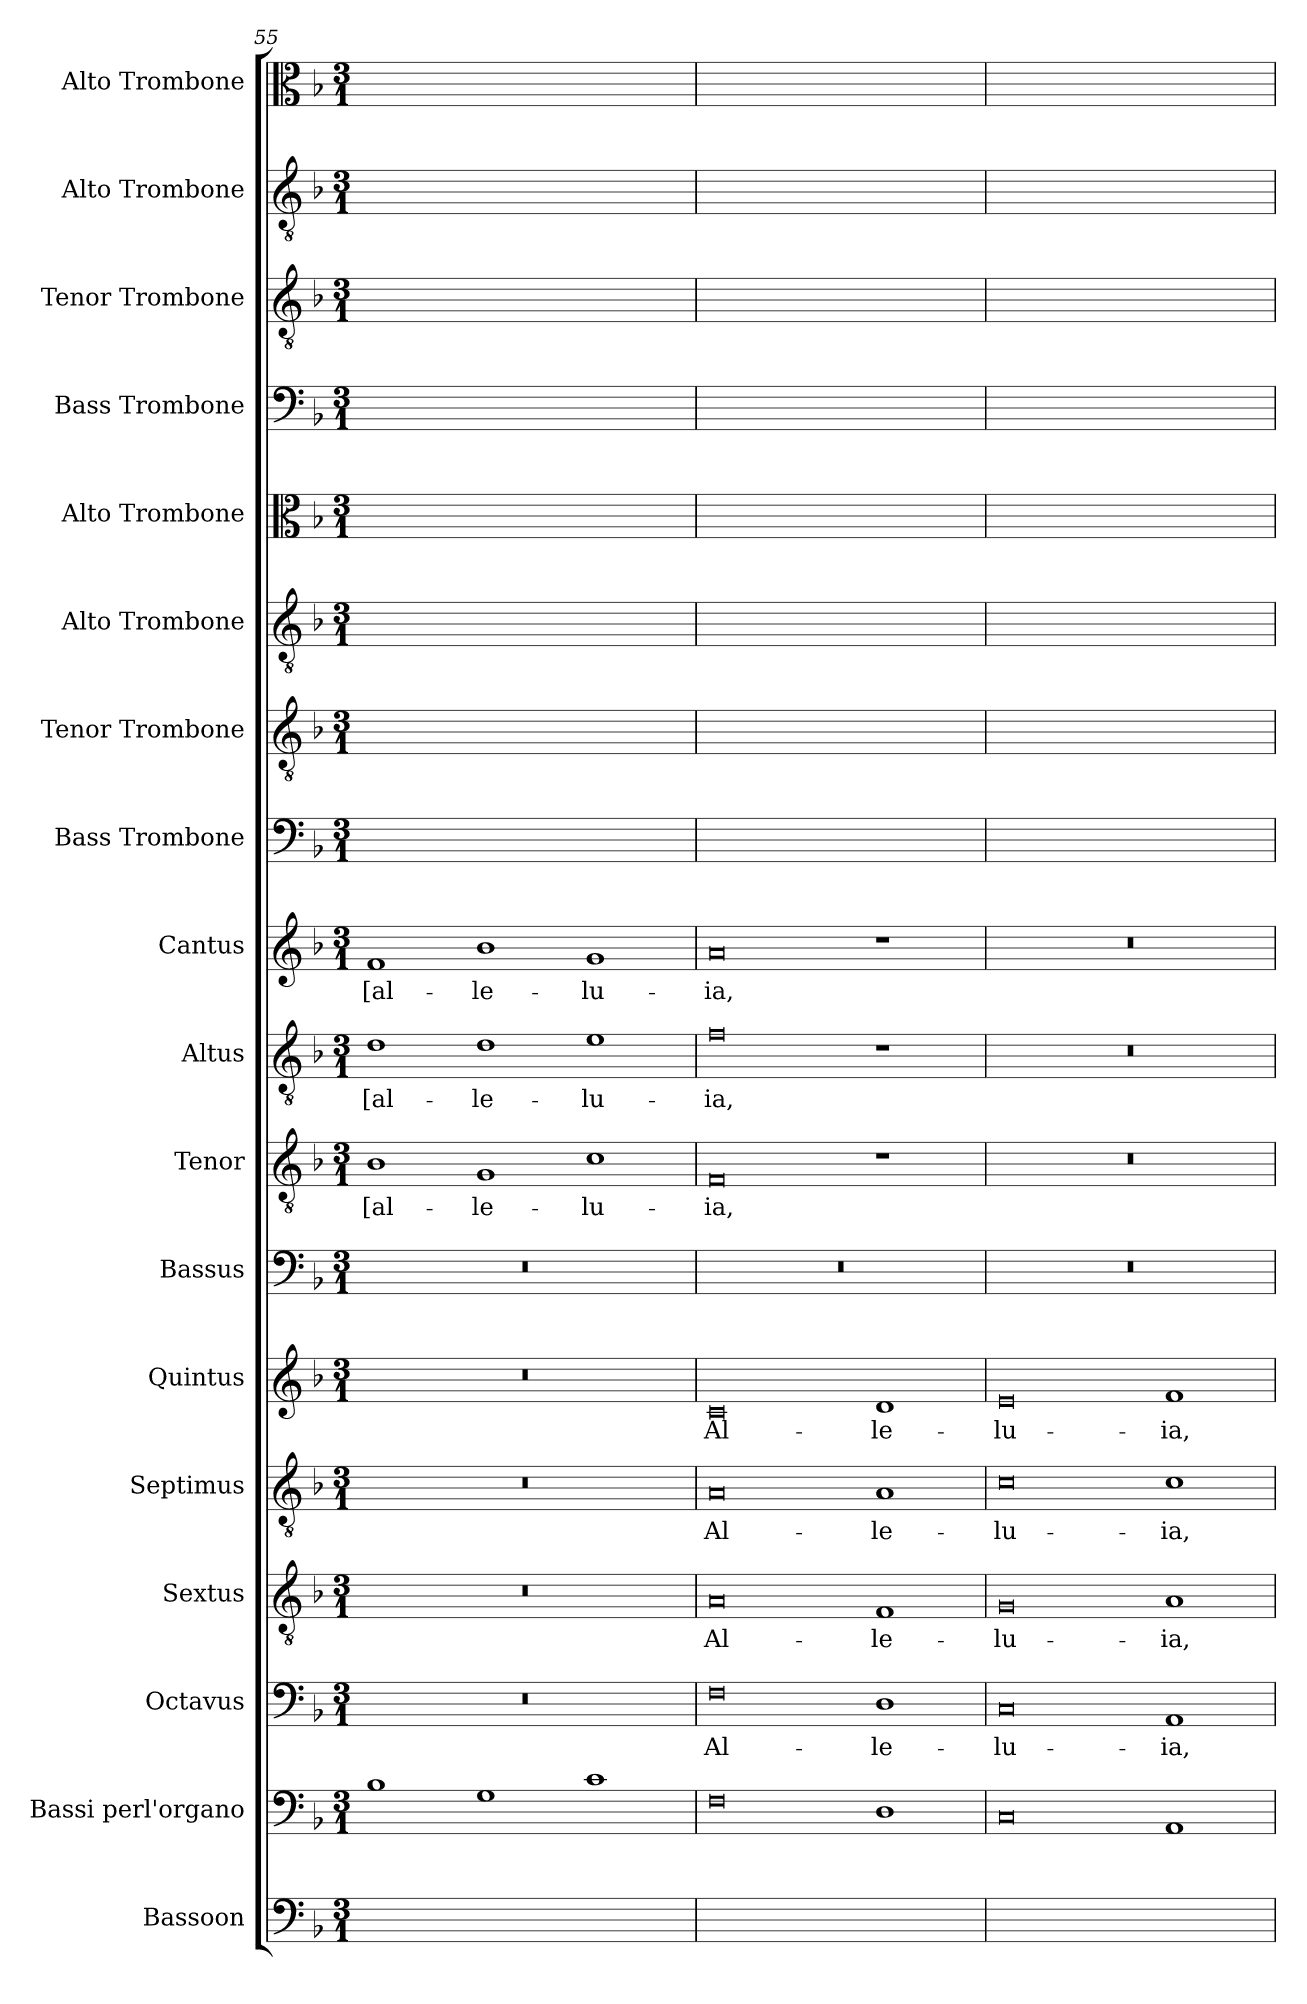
**kern	**kern	**kern	**text	**kern	**text	**kern	**text	**kern	**text	**kern	**kern	**text	**kern	**text	**kern	**text	**kern	**text	**kern	**text	**kern	**text	**kern	**text	**kern	**kern	**text	**kern	**text	**kern	**text
*part18	*part17	*part16	*part16	*part15	*part15	*part14	*part14	*part13	*part13	*part12	*part11	*part11	*part10	*part10	*part9	*part9	*part8	*part8	*part7	*part7	*part6	*part6	*part5	*part5	*part4	*part3	*part3	*part2	*part2	*part1	*part1
*staff18	*staff17	*staff16	*staff16	*staff15	*staff15	*staff14	*staff14	*staff13	*staff13	*staff12	*staff11	*staff11	*staff10	*staff10	*staff9	*staff9	*staff8	*staff8	*staff7	*staff7	*staff6	*staff6	*staff5	*staff5	*staff4	*staff3	*staff3	*staff2	*staff2	*staff1	*staff1
*I"Bassoon	*I"Bassi perl'organo	*I"Octavus	*	*I"Sextus	*	*I"Septimus	*	*I"Quintus	*	*I"Bassus	*I"Tenor	*	*I"Altus	*	*I"Cantus	*	*I"Bass Trombone	*	*I"Tenor Trombone	*	*I"Alto Trombone	*	*I"Alto Trombone	*	*I"Bass Trombone	*I"Tenor Trombone	*	*I"Alto Trombone	*	*I"Alto Trombone	*
*I'Bsn.	*	*	*	*	*	*	*	*	*	*I'B.	*I'T.	*	*I'A.	*	*I'C.	*	*I'B. Tbn.	*	*I'Tbn.	*	*I'A. Tbn.	*	*I'A. Tbn.	*	*I'B. Tbn.	*I'Tbn.	*	*I'A. Tbn.	*	*I'A. Tbn.	*
*clefF4	*clefF4	*clefF4	*	*clefGv2	*	*clefGv2	*	*clefG2	*	*clefF4	*clefGv2	*	*clefGv2	*	*clefG2	*	*clefF4	*	*clefGv2	*	*clefGv2	*	*clefC3	*	*clefF4	*clefGv2	*	*clefGv2	*	*clefC3	*
*	*	*	*	*ITrd7c12	*	*ITrd7c12	*	*	*	*	*ITrd7c12	*	*ITrd7c12	*	*	*	*	*	*	*	*	*	*	*	*	*	*	*	*	*	*
*k[b-]	*k[b-]	*k[b-]	*	*k[b-]	*	*k[b-]	*	*k[b-]	*	*k[b-]	*k[b-]	*	*k[b-]	*	*k[b-]	*	*k[b-]	*	*k[b-]	*	*k[b-]	*	*k[b-]	*	*k[b-]	*k[b-]	*	*k[b-]	*	*k[b-]	*
*d:	*d:	*d:	*	*d:	*	*d:	*	*d:	*	*d:	*d:	*	*d:	*	*d:	*	*d:	*	*d:	*	*d:	*	*d:	*	*d:	*d:	*	*d:	*	*d:	*
*M3/1	*M3/1	*M3/1	*	*M3/1	*	*M3/1	*	*M3/1	*	*M3/1	*M3/1	*	*M3/1	*	*M3/1	*	*M3/1	*	*M3/1	*	*M3/1	*	*M3/1	*	*M3/1	*M3/1	*	*M3/1	*	*M3/1	*
=55	=55	=55	=55	=55	=55	=55	=55	=55	=55	=55	=55	=55	=55	=55	=55	=55	=55	=55	=55	=55	=55	=55	=55	=55	=55	=55	=55	=55	=55	=55	=55
!	!	!LO:N:vis=1	!	!LO:N:vis=1	!	!LO:N:vis=1	!	!LO:N:vis=1	!	!LO:N:vis=1	!	!LO:LY:b	!	!LO:LY:b	!	!LO:LY:b	!	!	!	!	!	!	!	!	!	!	!	!	!	!	!
1B-yy	1B-	0.r	.	0.r	.	0.r	.	0.r	.	0.r	1BB-	[al-	1D	[al-	1f	[al-	0.ryy	.	0.ryy	.	0.ryy	.	0.ryy	.	0.ryy	1BB-yy	[al-	1Dyy	[al-	1fyy	[al-
!	!	!	!	!	!	!	!	!	!	!	!	!LO:LY:b	!	!LO:LY:b	!	!LO:LY:b	!	!	!	!	!	!	!	!	!	!	!	!	!	!	!
1Gyy	1G	.	.	.	.	.	.	.	.	.	1GG	-le-	1D	-le-	1b-	-le-	.	.	.	.	.	.	.	.	.	1GGyy	-le-	1Dyy	-le-	1b-yy	-le-
!	!	!	!	!	!	!	!	!	!	!	!	!LO:LY:b	!	!LO:LY:b	!	!LO:LY:b	!	!	!	!	!	!	!	!	!	!	!	!	!	!	!
1cyy	1c	.	.	.	.	.	.	.	.	.	1C	-lu-	1E	-lu-	1g	-lu-	.	.	.	.	.	.	.	.	.	1Cyy	-lu-	1Eyy	-lu-	1gyy	-lu-
=56	=56	=56	=56	=56	=56	=56	=56	=56	=56	=56	=56	=56	=56	=56	=56	=56	=56	=56	=56	=56	=56	=56	=56	=56	=56	=56	=56	=56	=56	=56	=56
!	!	!	!LO:LY:b	!	!LO:LY:b	!	!LO:LY:b	!	!LO:LY:b	!LO:N:vis=1	!	!LO:LY:b	!	!LO:LY:b	!	!LO:LY:b	!	!	!	!	!	!	!	!	!	!	!	!	!	!	!
0Fyy	0F	0F	Al-	0AA	Al-	0AA	Al-	0c	Al-	0.r	0FF	-ia,	0F	-ia,	0a	-ia,	0Fyy	Al-	0AAyy	Al-	0AAyy	Al-	0cyy	Al-	0.ryy	0FFyy	-ia,	0Fyy	-ia,	0ayy	-ia,
!	!	!	!LO:LY:b	!	!LO:LY:b	!	!LO:LY:b	!	!LO:LY:b	!	!	!	!	!	!	!	!	!	!	!	!	!	!	!	!	!	!	!	!	!	!
1Dyy	1D	1D	-le-	1FF	-le-	1AA	-le-	1d	-le-	.	1r	.	1r	.	1r	.	1Dyy	-le-	1FFyy	-le-	1AAyy	-le-	1dyy	-le-	.	1ryy	.	1ryy	.	1ryy	.
!!LO:PB:g=z
=57	=57	=57	=57	=57	=57	=57	=57	=57	=57	=57	=57	=57	=57	=57	=57	=57	=57	=57	=57	=57	=57	=57	=57	=57	=57	=57	=57	=57	=57	=57	=57
!	!	!	!LO:LY:b	!	!LO:LY:b	!	!LO:LY:b	!	!LO:LY:b	!LO:N:vis=1	!LO:N:vis=1	!	!LO:N:vis=1	!	!LO:N:vis=1	!	!	!	!	!	!	!	!	!	!	!	!	!	!	!	!
0Cyy	0C	0C	-lu-	0GG	-lu-	0C	-lu-	0e	-lu-	0.r	0.r	.	0.r	.	0.r	.	0Cyy	-lu-	0GGyy	-lu-	0Cyy	-lu-	0eyy	-lu-	0.ryy	0.ryy	.	0.ryy	.	0.ryy	.
!	!	!	!LO:LY:b	!	!LO:LY:b	!	!LO:LY:b	!	!LO:LY:b	!	!	!	!	!	!	!	!	!	!	!	!	!	!	!	!	!	!	!	!	!	!
1AAyy	1AA	1AA	-ia,	1AA	-ia,	1C	-ia,	1f	-ia,	.	.	.	.	.	.	.	1AAyy	-ia,	1AAyy	-ia,	1Cyy	-ia,	1fyy	-ia,	.	.	.	.	.	.	.
=	=	=	=	=	=	=	=	=	=	=	=	=	=	=	=	=	=	=	=	=	=	=	=	=	=	=	=	=	=	=	=
*-	*-	*-	*-	*-	*-	*-	*-	*-	*-	*-	*-	*-	*-	*-	*-	*-	*-	*-	*-	*-	*-	*-	*-	*-	*-	*-	*-	*-	*-	*-	*-
